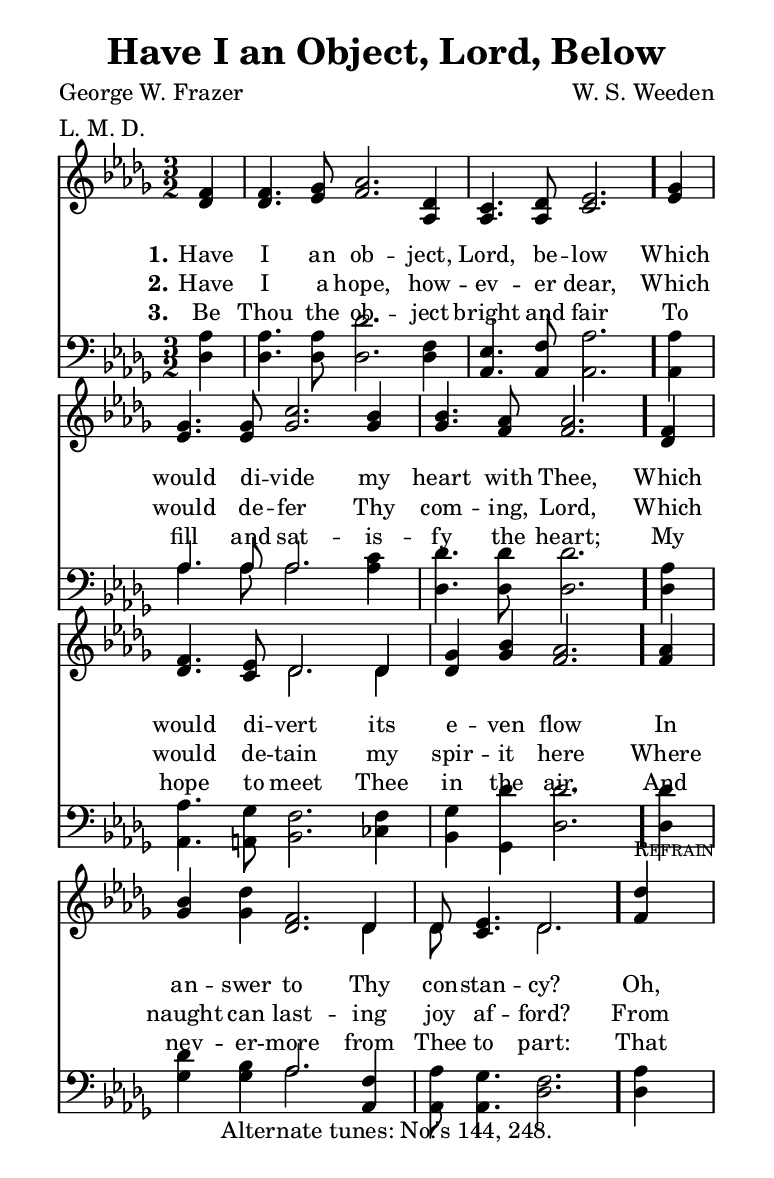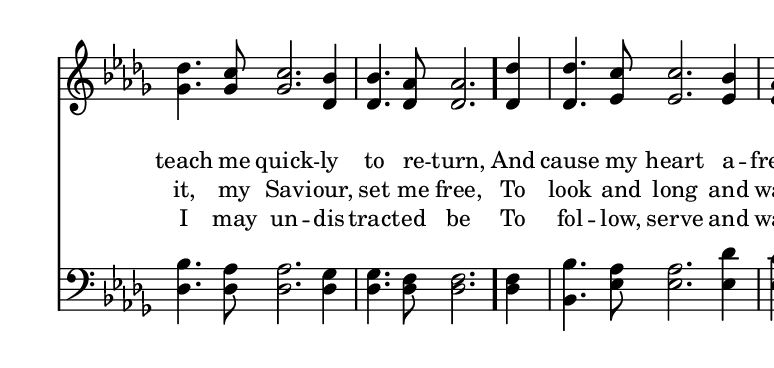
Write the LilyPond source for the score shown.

\include "common/global.ily"
\paper {
  \include "common/paper.ily"
  ragged-last-bottom = ##t
  systems-per-page = 4
system-count = 5
ragged-last-bottom = ##t

  page-count = ##f
  oddFooterMarkup = \markup { \fill-line { \on-the-fly \first-page "Alternate tunes: No.’s 144, 248." } }
}

\header{
  hymnnumber = "164"
  title = "Have I an Object, Lord, Below"
  tunename = "Mother’s Prayer"
  meter = "L. M. D."
  poet = "George W. Frazer"
  composer = "W. S. Weeden"
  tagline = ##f
}

patternAA = { c4 | c4. c8 c2. c4 | c4. c8 c2. }
patternAB = { c4 | c4. c8 c2. c4 | c4  c4 c2. }
patternAC = { c4 | c4. c8 c2. c4 | c8 c4. c2. }

patternBA = { c4 | c4  c4 c2. c4 | c8 c4. c2. }

global = {
  \include "common/overrides.ily"
  \override Staff.TimeSignature.style = #'numbered
  \time 3/2
  \override Score.MetronomeMark.transparent = ##t % hide all fermata changes too
  \tempo 2=70
  \key des \major
  \partial 4
  \autoBeamOff
}

notesSoprano = {
\global
\relative c' {

  \changePitch \patternAA { f | f ges aes des, | c des ees }
  \changePitch \patternAA { ges | ges ges c bes | bes aes aes }
  \changePitch \patternAB { f | f ees des des | ges bes aes }
  \changePitch \patternBA { aes | bes des f, des | des ees des } \eogbreak

  << s^\markup { \small \caps "Refrain" }
  \changePitch \patternAA { des' | des c c bes | bes aes aes } >>
  \changePitch \patternAA { des | des c c bes | aes g aes }
  \changePitch \patternAB { ges | f ees des des | ges bes des }
  \changePitch \patternAC { des | c bes aes des, | f ees des }

  \bar "|."

}
}

notesAlto = {
\global
\relative e' {

  \changePitch \patternAA { des | des ees f aes, | aes aes c }
  \changePitch \patternAA { ees | ees ees ges ges | ges f f }
  \changePitch \patternAB { des | des c des des | des ges f }
  \changePitch \patternBA { f | ges ges des des | des c des }

  \changePitch \patternAA { f | ges ges ges des | des des des }
  \changePitch \patternAA { des | des ees ees ees | ees ees ees }
  \changePitch \patternAB { ees | des des des des | ees ges ges }
  \changePitch \patternAC { bes | aes ges f des | des c des }

}
}

notesTenor = {
\global
\relative a {

  \changePitch \patternAA { aes | aes aes des f, | ees f aes }
  \changePitch \patternAA { aes | aes aes aes c | des des des }
  \changePitch \patternAB { aes | aes ges f f | ges des' des }
  \changePitch \patternBA { des | des bes aes f | aes ges f }

  \changePitch \patternAA { aes | bes aes aes ges | ges f f }
  \changePitch \patternAA { f | bes aes aes des | c bes c }
  \changePitch \patternAB { aes | aes ges f f | ges des' bes }
  \changePitch \patternAC { des | des des des f, | aes ges f }

}
}

notesBass = {
\global
\relative f {

  \changePitch \patternAA { des | des des des des | aes aes aes }
  \changePitch \patternAA { aes | aes' aes aes aes | des, des des }
  \changePitch \patternAB { des | aes a bes ces | bes ges des' }
  \changePitch \patternBA { des | ges ges aes aes, | aes aes des }

  \changePitch \patternAA { des | des des des des | des des des }
  \changePitch \patternAA { des | bes ees ees ees | ees ees aes, }
  \changePitch \patternAB { aes | des des des ces | bes ges ges }
  \changePitch \patternAC { ges' | ges ges aes aes, | aes aes des }

}
}

wordsA = \lyricmode {
\set stanza = "1."

Have I an ob -- ject, Lord, be -- low \bar "."
Which would di -- vide my heart with Thee, \bar "."
Which would di -- vert its e -- ven flow \bar "."
In an -- swer to Thy con -- stan -- cy? \bar "."
Oh, teach me quick -- ly to re -- turn, \bar "."
And cause my heart a -- fresh to burn. \bar "."
%{HIDE>%} Oh, teach me quick -- ly to re -- turn, \bar "."
And cause my heart a -- fresh to burn. %{<HIDE%} \bar "."

}

wordsB = \lyricmode {
\set stanza = "2."

Have I a hope, how -- ev -- er dear,
Which would de -- fer Thy com -- ing, Lord,
Which would de -- tain my spir -- it here
Where naught can last -- ing joy af -- ford?
From it, my Sav -- iour, set me free,
To look and long and wait for Thee.
%{HIDE>%} From it, my Sav -- iour, set me free,
To look and long and wait for Thee. %{<HIDE%}

}

wordsC = \lyricmode {
\set stanza = "3."

Be Thou the ob -- ject bright and fair
To fill and sat -- is -- fy the heart;
My hope to meet Thee in the air,
And nev -- er -- more from Thee to part:
That I may un -- dis -- tract -- ed be
To fol -- low, serve and wait for Thee.
%{HIDE>%} That I may un -- dis -- tract -- ed be
To fol -- low, serve and wait for Thee. %{<HIDE%}

}

\score {
  \context ChoirStaff <<
    \context Staff = upper <<
      \set Staff.autoBeaming = ##f
      \set ChoirStaff.systemStartDelimiter = #'SystemStartBar
      \set ChoirStaff.printPartCombineTexts = ##f
      \partcombine #'(2 . 11) \notesSoprano \notesAlto
      \context NullVoice = sopranos { \voiceOne << \notesSoprano >> }
      \context Lyrics = one   \lyricsto sopranos \wordsA
      \context Lyrics = two   \lyricsto sopranos \wordsB
      \context Lyrics = three \lyricsto sopranos \wordsC
    >>
    \context Staff = men <<
      \set Staff.autoBeaming = ##f
      \clef bass
      \set ChoirStaff.printPartCombineTexts = ##f
      \partcombine #'(2 . 11) \notesTenor \notesBass
    >>
  >>
  \layout {
    \include "common/layout.ily"
  }
  #(cond ((ly:get-option 'eog-midi-permitted) #{ \midi{
    \include "common/midi.ily"
  } #}))
}

\version "2.19.49"  % necessary for upgrading to future LilyPond versions.

% vi:set et ts=2 sw=2 ai nocindent syntax=lilypond:
